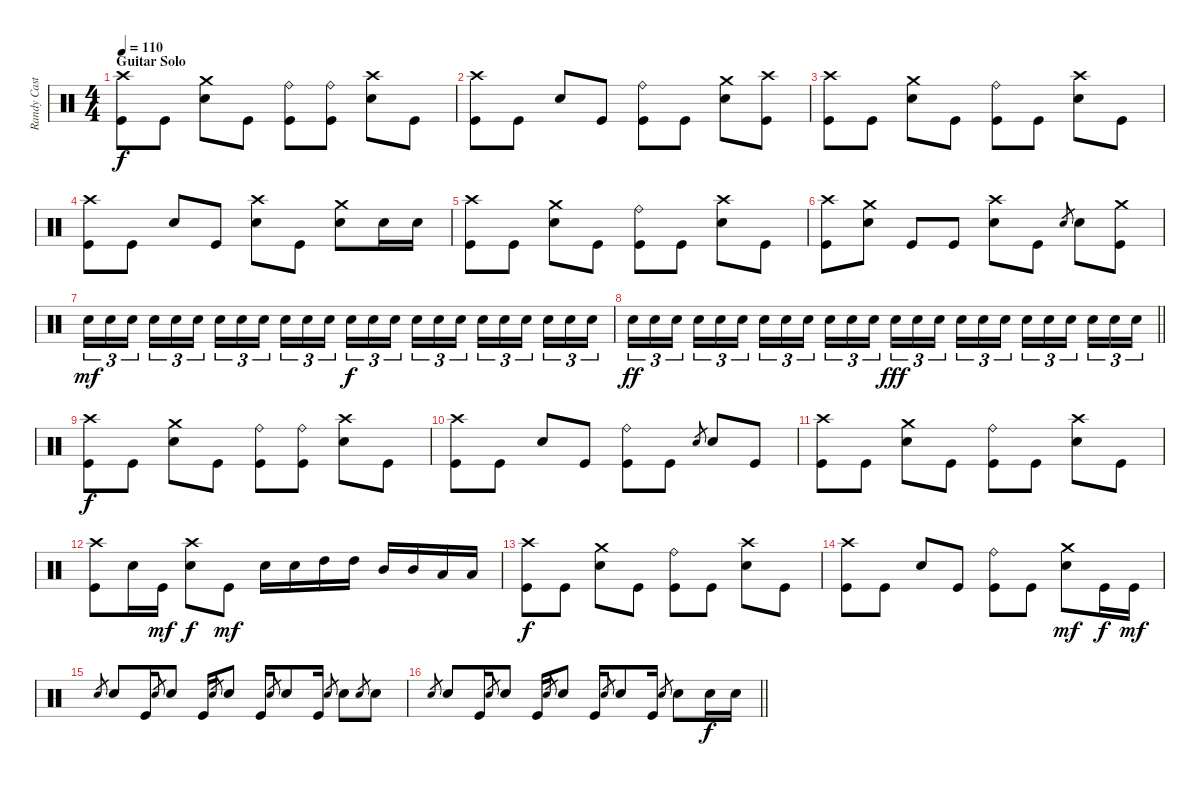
\track ("Randy Castillo" "Randy Cast") {instrument percussion}
\staff {score}
\articulation defaults
\ts (4 4)
\section ("" "Guitar Solo")
\tempo 110
\clef neutral
\ks c
("Crash high (hit)" "Kick (hit)").8{dy f} "Kick (hit)".8 ("Crash medium (hit)" "Snare (hit) 2").8 "Kick (hit)".8 ("Ride (bell)" "Kick (hit)").8 ("Ride (bell)" "Kick (hit)").8 ("Crash high (hit)" "Snare (hit) 2").8 "Kick (hit)".8 |
("Crash high (hit)" "Kick (hit)").8 "Kick (hit)".8 "Snare (hit) 2".8 "Kick (hit)".8 ("Ride (bell)" "Kick (hit)").8 "Kick (hit)".8 ("Crash medium (hit)" "Snare (hit) 2").8 ("Crash high (hit)" "Kick (hit)").8 |
("Crash high (hit)" "Kick (hit)").8 "Kick (hit)".8 ("Crash medium (hit)" "Snare (hit) 2").8 "Kick (hit)".8 ("Ride (bell)" "Kick (hit)").8 "Kick (hit)".8 ("Crash high (hit)" "Snare (hit) 2").8 "Kick (hit)".8 |
("Crash high (hit)" "Kick (hit)").8 "Kick (hit)".8 "Snare (hit) 2".8 "Kick (hit)".8 ("Crash high (hit)" "Snare (hit) 2").8 "Kick (hit)".8 ("Crash medium (hit)" "Snare (hit) 2").8 "Snare (hit) 2".16 "Snare (hit) 2".16 |
("Crash high (hit)" "Kick (hit)").8 "Kick (hit)".8 ("Crash medium (hit)" "Snare (hit) 2").8 "Kick (hit)".8 ("Ride (bell)" "Kick (hit)").8 "Kick (hit)".8 ("Crash high (hit)" "Snare (hit) 2").8 "Kick (hit)".8 |
("Crash high (hit)" "Kick (hit)").8 ("Crash medium (hit)" "Snare (hit) 2").8 "Kick (hit)".8 "Kick (hit)".8 ("Crash high (hit)" "Snare (hit) 2").8 "Kick (hit)".8 "Snare (hit) 2".8{gr} "Snare (hit) 2".8 ("Crash medium (hit)" "Kick (hit)").8 |
"Snare (hit) 2".16{tu (3 2) dy mf} "Snare (hit) 2".16{tu (3 2)} "Snare (hit) 2".16{tu (3 2) beam splitsecondary} "Snare (hit) 2".16{tu (3 2)} "Snare (hit) 2".16{tu (3 2)} "Snare (hit) 2".16{tu (3 2)} "Snare (hit) 2".16{tu (3 2)} "Snare (hit) 2".16{tu (3 2)} "Snare (hit) 2".16{tu (3 2) beam splitsecondary} "Snare (hit) 2".16{tu (3 2)} "Snare (hit) 2".16{tu (3 2)} "Snare (hit) 2".16{tu (3 2)} "Snare (hit) 2".16{tu (3 2) dy f} "Snare (hit) 2".16{tu (3 2)} "Snare (hit) 2".16{tu (3 2) beam splitsecondary} "Snare (hit) 2".16{tu (3 2)} "Snare (hit) 2".16{tu (3 2)} "Snare (hit) 2".16{tu (3 2)} "Snare (hit) 2".16{tu (3 2)} "Snare (hit) 2".16{tu (3 2)} "Snare (hit) 2".16{tu (3 2) beam splitsecondary} "Snare (hit) 2".16{tu (3 2)} "Snare (hit) 2".16{tu (3 2)} "Snare (hit) 2".16{tu (3 2)} |
\barLineRight lightlight "Snare (hit) 2".16{tu (3 2) dy ff} "Snare (hit) 2".16{tu (3 2)} "Snare (hit) 2".16{tu (3 2) beam splitsecondary} "Snare (hit) 2".16{tu (3 2)} "Snare (hit) 2".16{tu (3 2)} "Snare (hit) 2".16{tu (3 2)} "Snare (hit) 2".16{tu (3 2)} "Snare (hit) 2".16{tu (3 2)} "Snare (hit) 2".16{tu (3 2) beam splitsecondary} "Snare (hit) 2".16{tu (3 2)} "Snare (hit) 2".16{tu (3 2)} "Snare (hit) 2".16{tu (3 2)} "Snare (hit) 2".16{tu (3 2) dy fff} "Snare (hit) 2".16{tu (3 2)} "Snare (hit) 2".16{tu (3 2) beam splitsecondary} "Snare (hit) 2".16{tu (3 2)} "Snare (hit) 2".16{tu (3 2)} "Snare (hit) 2".16{tu (3 2)} "Snare (hit) 2".16{tu (3 2)} "Snare (hit) 2".16{tu (3 2)} "Snare (hit) 2".16{tu (3 2) beam splitsecondary} "Snare (hit) 2".16{tu (3 2)} "Snare (hit) 2".16{tu (3 2)} "Snare (hit) 2".16{tu (3 2)}
|
\section ("" "")
("Crash high (hit)" "Kick (hit)").8{dy f} "Kick (hit)".8 ("Crash medium (hit)" "Snare (hit) 2").8 "Kick (hit)".8 ("Ride (bell)" "Kick (hit)").8 ("Ride (bell)" "Kick (hit)").8 ("Crash high (hit)" "Snare (hit) 2").8 "Kick (hit)".8 |
("Crash high (hit)" "Kick (hit)").8 "Kick (hit)".8 "Snare (hit) 2".8 "Kick (hit)".8 ("Ride (bell)" "Kick (hit)").8 "Kick (hit)".8 "Snare (hit) 2".8{gr} "Snare (hit) 2".8 "Kick (hit)".8 |
("Crash high (hit)" "Kick (hit)").8 "Kick (hit)".8 ("Crash medium (hit)" "Snare (hit) 2").8 "Kick (hit)".8 ("Ride (bell)" "Kick (hit)").8 "Kick (hit)".8 ("Crash high (hit)" "Snare (hit) 2").8 "Kick (hit)".8 |
("Crash high (hit)" "Kick (hit)").8 "Snare (hit) 2".16 "Kick (hit)".16{dy mf} ("Crash high (hit)" "Snare (hit) 2").8{dy f} "Kick (hit)".8{dy mf} "Snare (hit) 2".16 "Snare (hit) 2".16 "High Tom (hit)".16 "High Tom (hit)".16 "Mid Tom (hit)".16 "Mid Tom (hit)".16 "Low Tom (hit)".16 "Low Tom (hit)".16 |
("Crash high (hit)" "Kick (hit)").8{dy f} "Kick (hit)".8 ("Crash medium (hit)" "Snare (hit) 2").8 "Kick (hit)".8 ("Ride (bell)" "Kick (hit)").8 "Kick (hit)".8 ("Crash high (hit)" "Snare (hit) 2").8 "Kick (hit)".8 |
("Crash high (hit)" "Kick (hit)").8 "Kick (hit)".8 "Snare (hit) 2".8 "Kick (hit)".8 ("Ride (bell)" "Kick (hit)").8 "Kick (hit)".8 ("Crash medium (hit)" "Snare (hit) 2").8{dy mf} "Kick (hit)".16{dy f} "Kick (hit)".16{dy mf} |
"Snare (hit) 2".8{gr} "Snare (hit) 2".8 "Kick (hit)".16 "Snare (hit) 2".8{gr} "Snare (hit) 2".8 "Kick (hit)".16 "Snare (hit) 2".8{gr} "Snare (hit) 2".8 "Kick (hit)".16 "Snare (hit) 2".8{gr} "Snare (hit) 2".8 "Kick (hit)".16 "Snare (hit) 2".8{gr} "Snare (hit) 2".8 "Snare (hit) 2".8{gr} "Snare (hit) 2".8 |
\barLineRight lightlight "Snare (hit) 2".8{gr} "Snare (hit) 2".8 "Kick (hit)".16 "Snare (hit) 2".8{gr} "Snare (hit) 2".8 "Kick (hit)".16 "Snare (hit) 2".8{gr} "Snare (hit) 2".8 "Kick (hit)".16 "Snare (hit) 2".8{gr} "Snare (hit) 2".8 "Kick (hit)".16 "Snare (hit) 2".8{gr} "Snare (hit) 2".8 "Snare (hit) 2".16{dy f} "Snare (hit) 2".16
